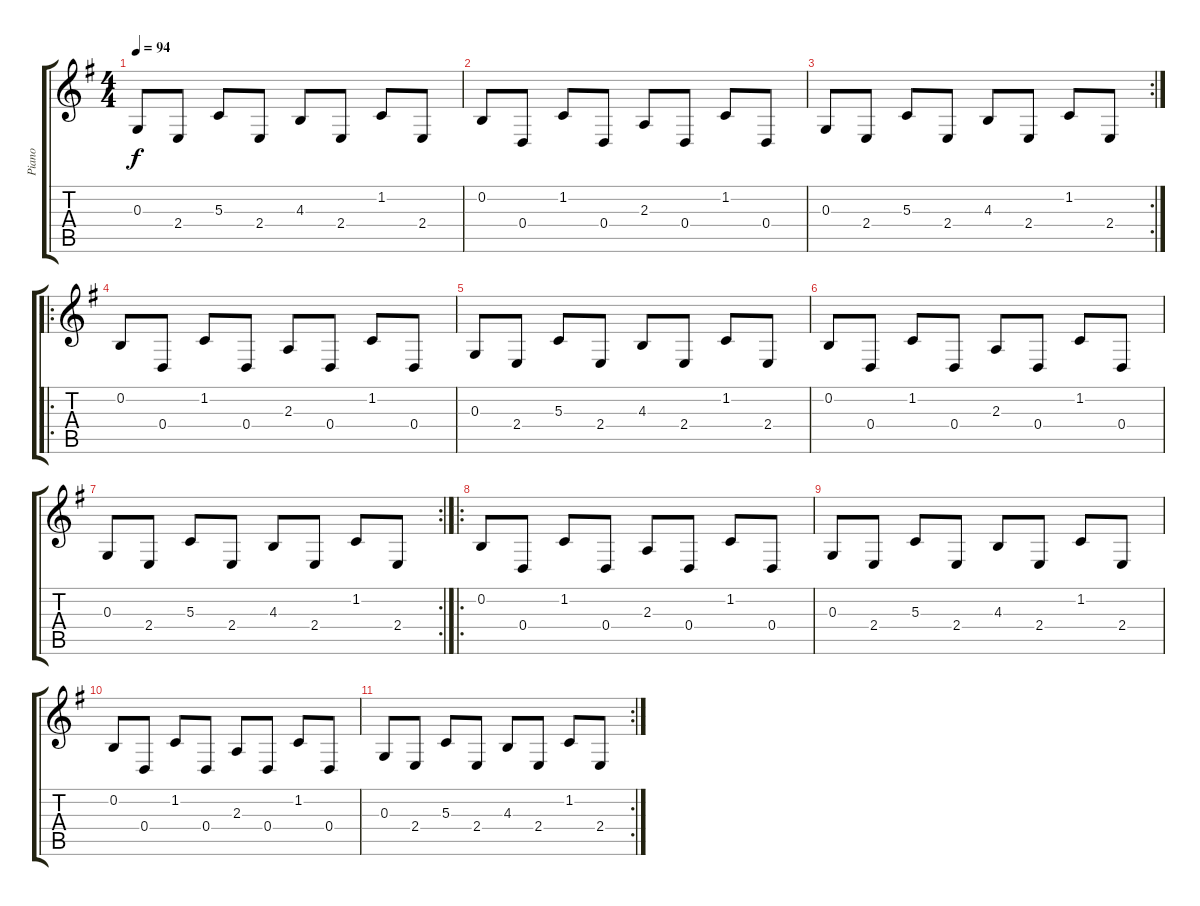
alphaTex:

\track ("Piano" "Piano") {instrument acousticgrandpiano}
\staff {score tabs}
\tuning (E4 B3 G3 D3 A2 D2) {hide}
\ts (4 4)
\tempo 94
\clef g2
\ks g
0.3.8{dy f} 2.4.8 5.3.8 2.4.8 4.3.8 2.4.8 1.2.8 2.4.8 |
0.2.8 0.4.8 1.2.8 0.4.8 2.3.8 0.4.8 1.2.8 0.4.8 |
\rc 2
0.3.8 2.4.8 5.3.8 2.4.8 4.3.8 2.4.8 1.2.8 2.4.8 |
\ro
0.2.8 0.4.8 1.2.8 0.4.8 2.3.8 0.4.8 1.2.8 0.4.8 |
0.3.8 2.4.8 5.3.8 2.4.8 4.3.8 2.4.8 1.2.8 2.4.8 |
0.2.8 0.4.8 1.2.8 0.4.8 2.3.8 0.4.8 1.2.8 0.4.8 |
\rc 2
0.3.8 2.4.8 5.3.8 2.4.8 4.3.8 2.4.8 1.2.8 2.4.8 |
\ro
0.2.8 0.4.8 1.2.8 0.4.8 2.3.8 0.4.8 1.2.8 0.4.8 |
0.3.8 2.4.8 5.3.8 2.4.8 4.3.8 2.4.8 1.2.8 2.4.8 |
0.2.8 0.4.8 1.2.8 0.4.8 2.3.8 0.4.8 1.2.8 0.4.8 |
\rc 2
0.3.8 2.4.8 5.3.8 2.4.8 4.3.8 2.4.8 1.2.8 2.4.8
